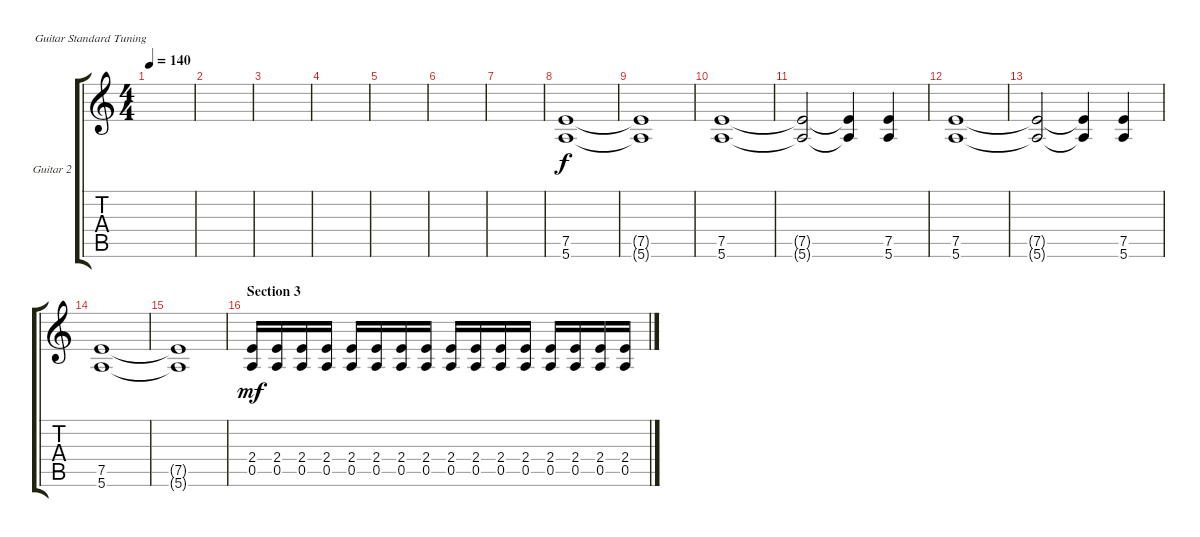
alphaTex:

\defaultSystemsLayout 4
\bracketExtendMode groupsimilarinstruments
\firstSystemTrackNameOrientation horizontal
\otherSystemsTrackNameOrientation horizontal
\track ("Guitar 2" "Guitar 2") {instrument distortionguitar}
\staff {score tabs}
\tuning (E4 B3 G3 D3 A2 E2)
\ts (4 4)
\tempo 140
\clef g2
\ks aminor
|
|
|
|
|
|
|
(7.5 5.6).1 |
(7.5{t} 5.6{t}).1 |
(7.5 5.6).1 |
(7.5{t} 5.6{t}).2 (7.5{t} 5.6{t}).4 (7.5 5.6).4 |
(7.5 5.6).1 |
(7.5{t} 5.6{t}).2 (7.5{t} 5.6{t}).4 (7.5 5.6).4 |
(7.5 5.6).1 |
(7.5{t} 5.6{t}).1 |
\section ("" "Section 3")
(2.4 0.5).16{dy mf} (2.4 0.5).16 (2.4 0.5).16 (2.4 0.5).16 (2.4 0.5).16 (2.4 0.5).16 (2.4 0.5).16 (2.4 0.5).16 (2.4 0.5).16 (2.4 0.5).16 (2.4 0.5).16 (2.4 0.5).16 (2.4 0.5).16 (2.4 0.5).16 (2.4 0.5).16 (2.4 0.5).16
